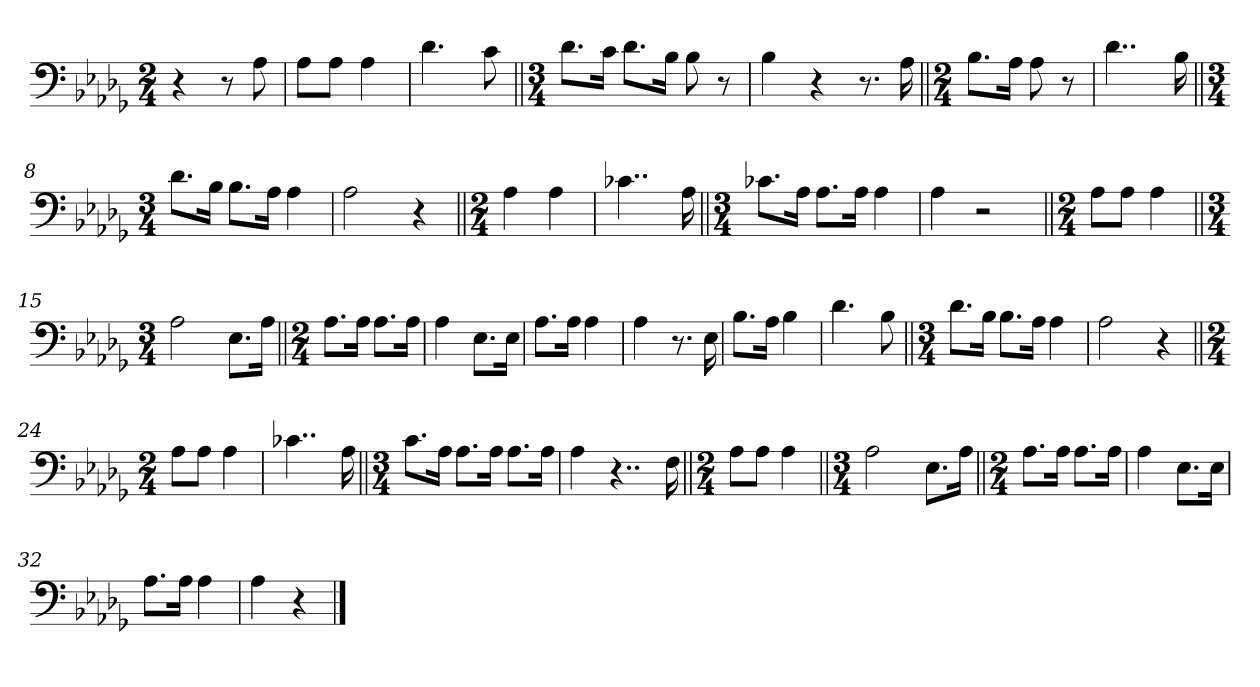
**kern
*part1
*staff1
*clefF4
*k[b-e-a-d-g-]
*M2/4
=1
4r
8r
8A-\
=2
8A-\L
8A-\J
4A-\
=3
4.d-\
8c\
=4||
*M3/4
8.d-\L
16c\Jk
8.d-\L
16B-\Jk
8B-\
8r
=5
4B-\
4r
8.r
16A-\
=6||
*M2/4
8.B-\L
16A-\Jk
8A-\
8r
=7
4..d-\
16B-\
=8||
*M3/4
8.d-\L
16B-\Jk
8.B-\L
16A-\Jk
4A-\
=9
2A-\
4r
=10||
*M2/4
4A-\
4A-\
=11
4..c-X\
16A-\
=12||
*M3/4
8.c-X\L
16A-\Jk
8.A-\L
16A-\Jk
4A-\
=13
4A-\
2r
=14||
*M2/4
8A-\L
8A-\J
4A-\
=15||
*M3/4
2A-\
8.E-\L
16A-\Jk
=16||
*M2/4
8.A-\L
16A-\Jk
8.A-\L
16A-\Jk
=17
4A-\
8.E-\L
16E-\Jk
=18
8.A-\L
16A-\Jk
4A-\
=19
4A-\
8.r
16E-\
=20
8.B-\L
16A-\Jk
4B-\
=21
4.d-\
8B-\
=22||
*M3/4
8.d-\L
16B-\Jk
8.B-\L
16A-\Jk
4A-\
=23
2A-\
4r
=24||
*M2/4
8A-\L
8A-\J
4A-\
=25
4..c-X\
16A-\
=26||
*M3/4
8.c\L
16A-\Jk
8.A-\L
16A-\Jk
8.A-\L
16A-\Jk
=27
4A-\
4..r
16F\
=28||
*M2/4
8A-\L
8A-\J
4A-\
=29||
*M3/4
2A-\
8.E-\L
16A-\Jk
=30||
*M2/4
8.A-\L
16A-\Jk
8.A-\L
16A-\Jk
=31
4A-\
8.E-\L
16E-\Jk
=32
8.A-\L
16A-\Jk
4A-\
=33
4A-\
4r
==
*-
